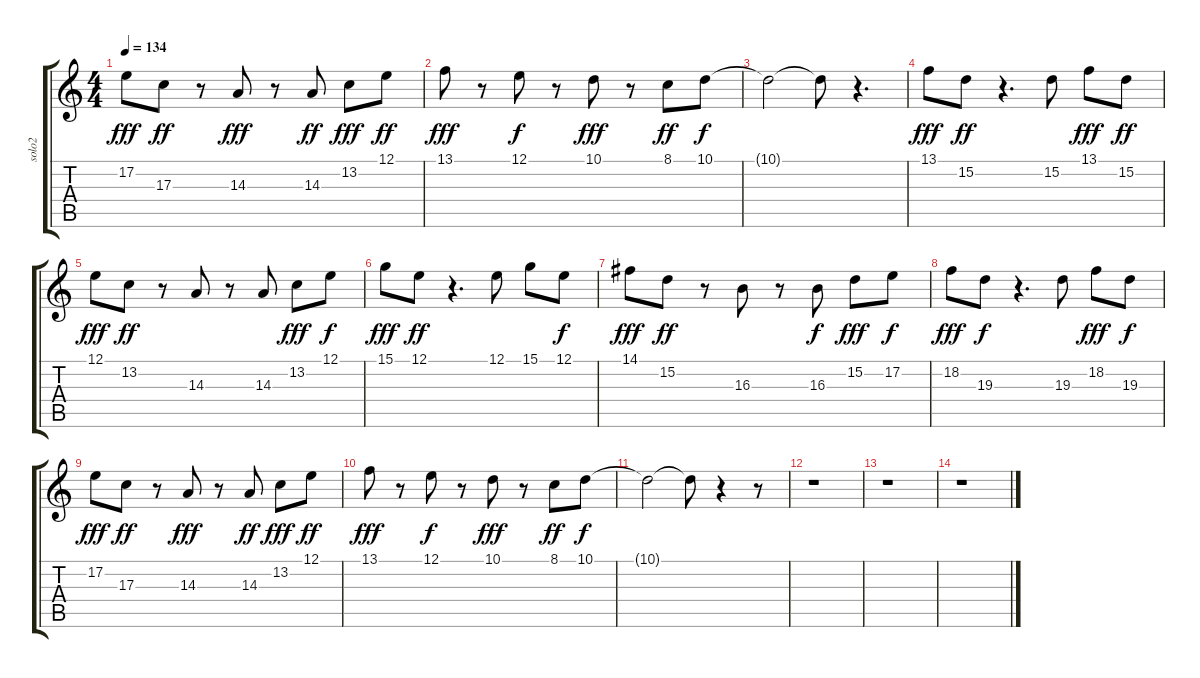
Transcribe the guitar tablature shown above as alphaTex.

\track ("solo2" "solo2") {instrument fx5brightness}
\staff {score tabs}
\tuning (E4 B3 G3 D3 A2 E2) {hide}
\ts (4 4)
\tempo 134
\clef g2
\ks c
17.2.8{dy fff} 17.3.8{dy ff} r.8 14.3.8{dy fff} r.8 14.3.8{dy ff} 13.2.8{dy fff} 12.1.8{dy ff} |
13.1.8{dy fff} r.8 12.1.8{dy f} r.8 10.1.8{dy fff} r.8 8.1.8{dy ff} 10.1.8{dy f} |
10.1{t}.2 10.1{t}.8 r.4{d} |
13.1.8{dy fff} 15.2.8{dy ff} r.4{d} 15.2.8 13.1.8{dy fff} 15.2.8{dy ff} |
12.1.8{dy fff} 13.2.8{dy ff} r.8 14.3.8 r.8 14.3.8 13.2.8{dy fff} 12.1.8{dy f} |
15.1.8{dy fff} 12.1.8{dy ff} r.4{d} 12.1.8 15.1.8 12.1.8{dy f} |
14.1.8{dy fff} 15.2.8{dy ff} r.8 16.3.8 r.8 16.3.8{dy f} 15.2.8{dy fff} 17.2.8{dy f} |
18.2.8{dy fff} 19.3.8{dy f} r.4{d} 19.3.8 18.2.8{dy fff} 19.3.8{dy f} |
17.2.8{dy fff} 17.3.8{dy ff} r.8 14.3.8{dy fff} r.8 14.3.8{dy ff} 13.2.8{dy fff} 12.1.8{dy ff} |
13.1.8{dy fff} r.8 12.1.8{dy f} r.8 10.1.8{dy fff} r.8 8.1.8{dy ff} 10.1.8{dy f} |
10.1{t}.2 10.1{t}.8 r.4 r.8 |
r.1 |
r.1 |
r.1
